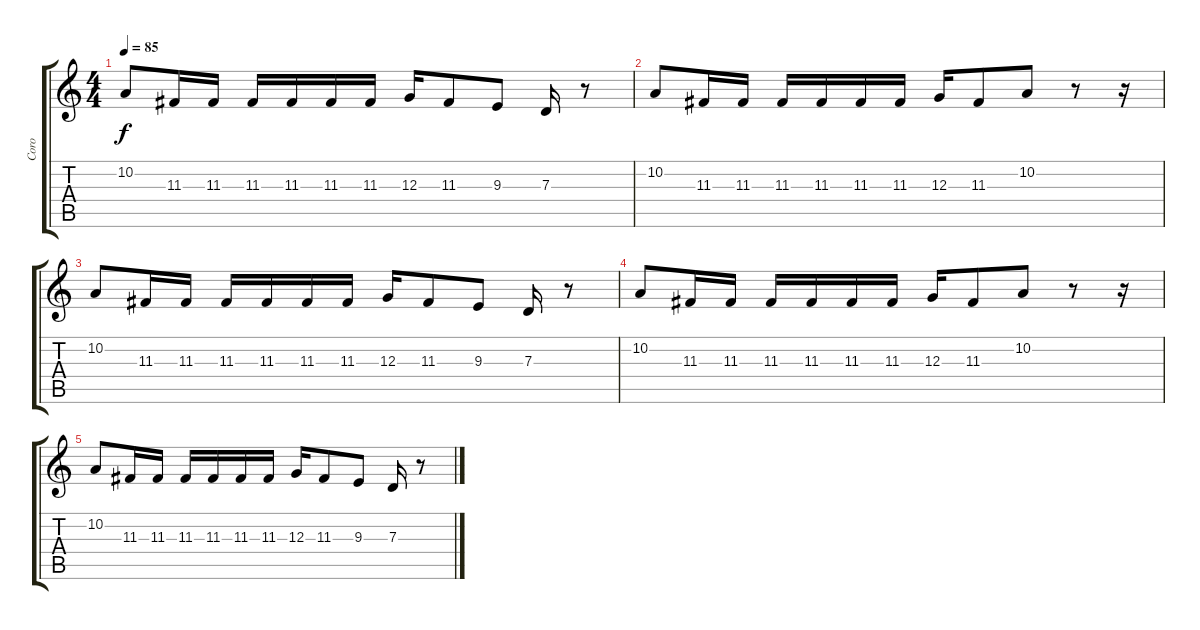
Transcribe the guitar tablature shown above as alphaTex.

\track ("Coro" "Coro") {instrument choiraahs}
\staff {score tabs}
\tuning (E4 B3 G3 D3 A2 E2) {hide}
\ts (4 4)
\tempo 85
\clef g2
\ks c
10.2.8{dy f} 11.3.16 11.3.16 11.3.16 11.3.16 11.3.16 11.3.16 12.3.16 11.3.8 9.3.8 7.3.16 r.8 |
10.2.8 11.3.16 11.3.16 11.3.16 11.3.16 11.3.16 11.3.16 12.3.16 11.3.8 10.2.8 r.8 r.16 |
10.2.8 11.3.16 11.3.16 11.3.16 11.3.16 11.3.16 11.3.16 12.3.16 11.3.8 9.3.8 7.3.16 r.8 |
10.2.8 11.3.16 11.3.16 11.3.16 11.3.16 11.3.16 11.3.16 12.3.16 11.3.8 10.2.8 r.8 r.16 |
10.2.8 11.3.16 11.3.16 11.3.16 11.3.16 11.3.16 11.3.16 12.3.16 11.3.8 9.3.8 7.3.16 r.8
